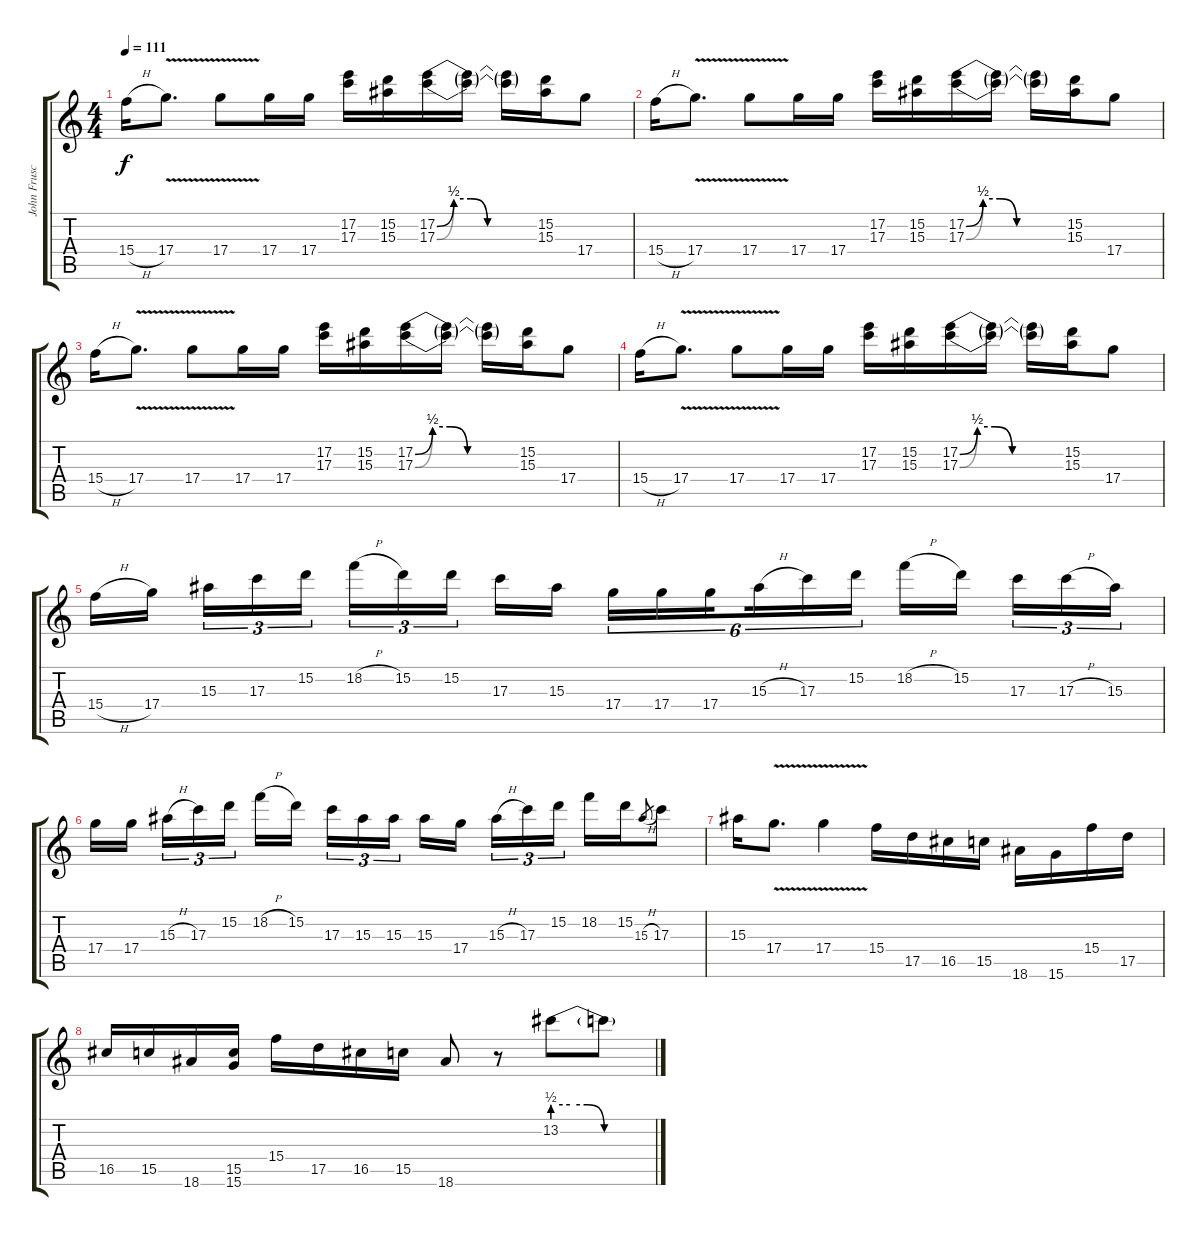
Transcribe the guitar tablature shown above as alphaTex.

\track ("John Frusciante | Gtr. 1" "John Frusc") {instrument electricguitarclean}
\staff {score tabs}
\tuning (E4 B3 G3 D3 A2 E2) {hide}
\ts (4 4)
\tempo 111
\clef g2
\ks c
15.4{h}.16{dy f} 17.4{v}.8{d} 17.4{v}.8 17.4.16 17.4.16 (17.2 17.3).16 (15.2 15.3).16 (17.2{be (custom 0 0 10 2 20 2 30 0 60 0)} 17.3{be (custom 0 0 10 2 20 2 30 0 60 0)}).16 (17.2{t} 17.3{t}).16 (17.2{t} 17.3{t}).16 (15.2 15.3).16 17.4.8 |
15.4{h}.16 17.4{v}.8{d} 17.4{v}.8 17.4.16 17.4.16 (17.2 17.3).16 (15.2 15.3).16 (17.2{be (custom 0 0 10 2 20 2 30 0 60 0)} 17.3{be (custom 0 0 10 2 20 2 30 0 60 0)}).16 (17.2{t} 17.3{t}).16 (17.2{t} 17.3{t}).16 (15.2 15.3).16 17.4.8 |
15.4{h}.16 17.4{v}.8{d} 17.4{v}.8 17.4.16 17.4.16 (17.2 17.3).16 (15.2 15.3).16 (17.2{be (custom 0 0 10 2 20 2 30 0 60 0)} 17.3{be (custom 0 0 10 2 20 2 30 0 60 0)}).16 (17.2{t} 17.3{t}).16 (17.2{t} 17.3{t}).16 (15.2 15.3).16 17.4.8 |
15.4{h}.16 17.4{v}.8{d} 17.4{v}.8 17.4.16 17.4.16 (17.2 17.3).16 (15.2 15.3).16 (17.2{be (custom 0 0 10 2 20 2 30 0 60 0)} 17.3{be (custom 0 0 10 2 20 2 30 0 60 0)}).16 (17.2{t} 17.3{t}).16 (17.2{t} 17.3{t}).16 (15.2 15.3).16 17.4.8 |
15.4{h}.16 17.4.16{beam splitsecondary} 15.3.16{tu (3 2)} 17.3.16{tu (3 2)} 15.2.16{tu (3 2)} 18.2{h}.16{tu (3 2)} 15.2.16{tu (3 2)} 15.2.16{tu (3 2) beam splitsecondary} 17.3.16 15.3.16 17.4.16{tu (6 4)} 17.4.16{tu (6 4)} 17.4.16{tu (6 4) beam splitsecondary} 15.3{h}.16{tu (6 4)} 17.3.16{tu (6 4)} 15.2.16{tu (6 4)} 18.2{h}.16 15.2.16{beam splitsecondary} 17.3.16{tu (3 2)} 17.3{h}.16{tu (3 2)} 15.3.16{tu (3 2)} |
17.4.16 17.4.16{beam splitsecondary} 15.3{h}.16{tu (3 2)} 17.3.16{tu (3 2)} 15.2.16{tu (3 2)} 18.2{h}.16 15.2.16{beam splitsecondary} 17.3.16{tu (3 2)} 15.3.16{tu (3 2)} 15.3.16{tu (3 2)} 15.3.16 17.4.16{beam splitsecondary} 15.3{h}.16{tu (3 2)} 17.3.16{tu (3 2)} 15.2.16{tu (3 2)} 18.2.16 15.2.16 15.3{h}.8{gr} 17.3.8 |
15.3.16 17.4{v}.8{d} 17.4{v}.4 15.4.16 17.5.16 16.5.16 15.5.16 18.6.16 15.6.16 15.4.16 17.5.16 |
16.5.16 15.5.16 18.6.16 (15.5 15.6).16 15.4.16 17.5.16 16.5.16 15.5.16 18.6.8 r.8 13.2{be (custom 0 2 10 2 20 2 30 0 60 0)}.8 13.2{t}.8
